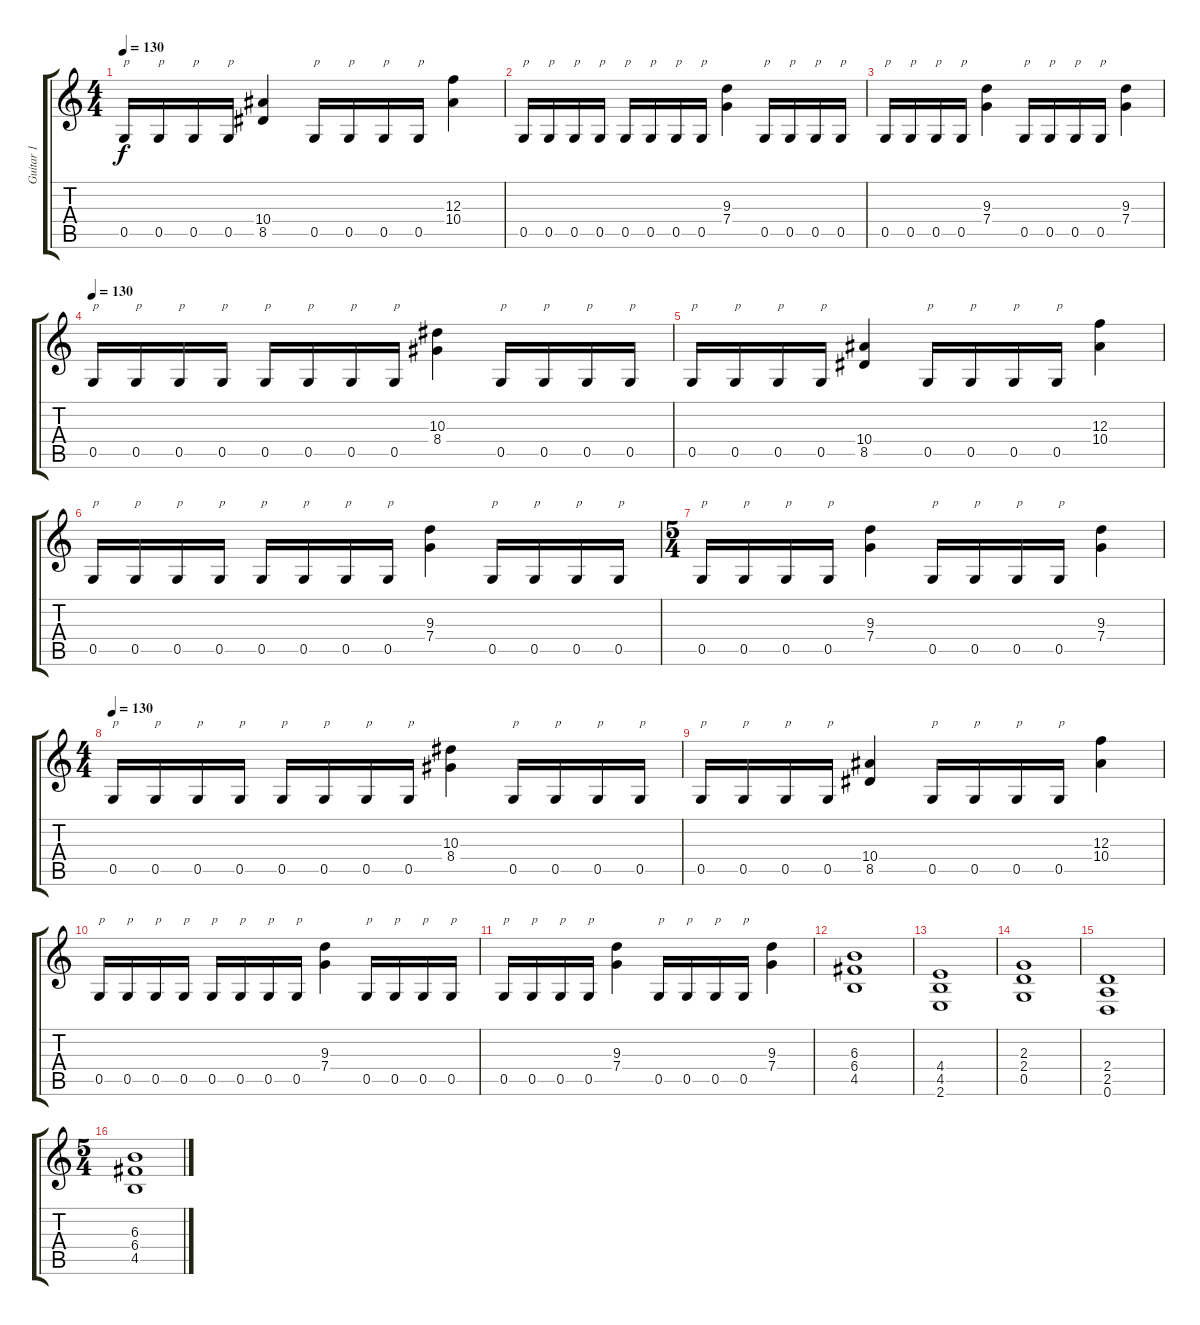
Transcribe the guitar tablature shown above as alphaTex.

\track ("Guitar 1" "Guitar 1") {instrument distortionguitar}
\staff {score tabs}
\tuning (D4 A3 F3 C3 G2 D2) {hide}
\ts (4 4)
\tempo 130
\clef g2
\ks c
0.5.16{txt "p" dy f} 0.5.16{txt "p"} 0.5.16{txt "p"} 0.5.16{txt "p"} (10.4 8.5).4 0.5.16{txt "p"} 0.5.16{txt "p"} 0.5.16{txt "p"} 0.5.16{txt "p"} (12.3 10.4).4 |
0.5.16{txt "p"} 0.5.16{txt "p"} 0.5.16{txt "p"} 0.5.16{txt "p"} 0.5.16{txt "p"} 0.5.16{txt "p"} 0.5.16{txt "p"} 0.5.16{txt "p"} (9.3 7.4).4 0.5.16{txt "p"} 0.5.16{txt "p"} 0.5.16{txt "p"} 0.5.16{txt "p"} |
0.5.16{txt "p"} 0.5.16{txt "p"} 0.5.16{txt "p"} 0.5.16{txt "p"} (9.3 7.4).4 0.5.16{txt "p"} 0.5.16{txt "p"} 0.5.16{txt "p"} 0.5.16{txt "p"} (9.3 7.4).4 |
\tempo 130
0.5.16{txt "p"} 0.5.16{txt "p"} 0.5.16{txt "p"} 0.5.16{txt "p"} 0.5.16{txt "p"} 0.5.16{txt "p"} 0.5.16{txt "p"} 0.5.16{txt "p"} (10.3 8.4).4 0.5.16{txt "p"} 0.5.16{txt "p"} 0.5.16{txt "p"} 0.5.16{txt "p"} |
0.5.16{txt "p"} 0.5.16{txt "p"} 0.5.16{txt "p"} 0.5.16{txt "p"} (10.4 8.5).4 0.5.16{txt "p"} 0.5.16{txt "p"} 0.5.16{txt "p"} 0.5.16{txt "p"} (12.3 10.4).4 |
0.5.16{txt "p"} 0.5.16{txt "p"} 0.5.16{txt "p"} 0.5.16{txt "p"} 0.5.16{txt "p"} 0.5.16{txt "p"} 0.5.16{txt "p"} 0.5.16{txt "p"} (9.3 7.4).4 0.5.16{txt "p"} 0.5.16{txt "p"} 0.5.16{txt "p"} 0.5.16{txt "p"} |
\ts (5 4)
0.5.16{txt "p"} 0.5.16{txt "p"} 0.5.16{txt "p"} 0.5.16{txt "p"} (9.3 7.4).4 0.5.16{txt "p"} 0.5.16{txt "p"} 0.5.16{txt "p"} 0.5.16{txt "p"} (9.3 7.4).4 |
\ts (4 4)
\tempo 130
0.5.16{txt "p"} 0.5.16{txt "p"} 0.5.16{txt "p"} 0.5.16{txt "p"} 0.5.16{txt "p"} 0.5.16{txt "p"} 0.5.16{txt "p"} 0.5.16{txt "p"} (10.3 8.4).4 0.5.16{txt "p"} 0.5.16{txt "p"} 0.5.16{txt "p"} 0.5.16{txt "p"} |
0.5.16{txt "p"} 0.5.16{txt "p"} 0.5.16{txt "p"} 0.5.16{txt "p"} (10.4 8.5).4 0.5.16{txt "p"} 0.5.16{txt "p"} 0.5.16{txt "p"} 0.5.16{txt "p"} (12.3 10.4).4 |
0.5.16{txt "p"} 0.5.16{txt "p"} 0.5.16{txt "p"} 0.5.16{txt "p"} 0.5.16{txt "p"} 0.5.16{txt "p"} 0.5.16{txt "p"} 0.5.16{txt "p"} (9.3 7.4).4 0.5.16{txt "p"} 0.5.16{txt "p"} 0.5.16{txt "p"} 0.5.16{txt "p"} |
0.5.16{txt "p"} 0.5.16{txt "p"} 0.5.16{txt "p"} 0.5.16{txt "p"} (9.3 7.4).4 0.5.16{txt "p"} 0.5.16{txt "p"} 0.5.16{txt "p"} 0.5.16{txt "p"} (9.3 7.4).4 |
(6.3 6.4 4.5).1 |
(4.4 4.5 2.6).1 |
(2.3 2.4 0.5).1 |
(2.4 2.5 0.6).1 |
\ts (5 4)
(6.3 6.4 4.5).1
